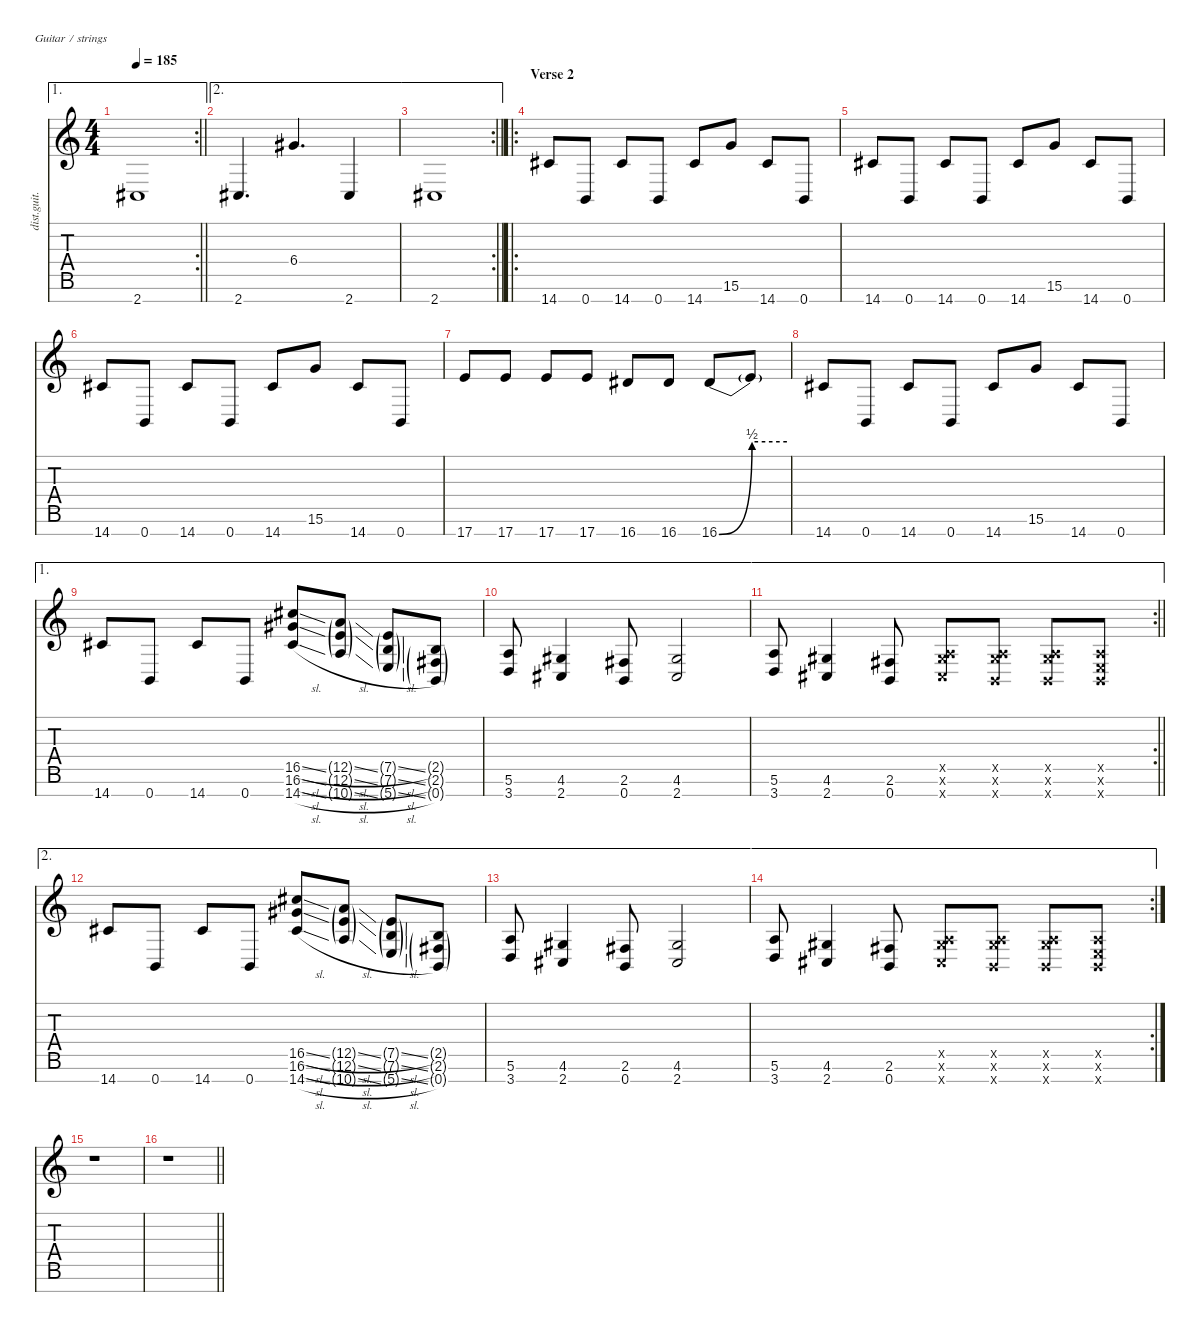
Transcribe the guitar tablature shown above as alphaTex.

\defaultSystemsLayout 4
\hideDynamics
\bracketExtendMode nobrackets
\track ("Guitar L - Petr" "dist.guit.") {instrument distortionguitar}
\staff {score tabs}
\tuning (E4 B3 G3 D3 A2 E2 B1)
\ae 1
\rc 2
\ts (4 4)
\tempo 185
\clef g2
\barLineRight lightlight
\ks c
2.7{acc #}.1{dy f beam Up} |
\ae 2
2.7{acc #}.4{d beam Up} 6.4{acc #}.4{d beam Up} 2.7{acc #}.4{beam Up} |
\ae 2
\rc 2
\barLineRight lightlight
2.7{acc #}.1{beam Up} |
\ro
\section ("" "Verse 2")
14.7{acc #}.8{beam Up} 0.7.8{beam Up} 14.7{acc #}.8{beam Up} 0.7.8{beam Up} 14.7{acc #}.8{beam Up} 15.6.8{beam Up} 14.7{acc #}.8{beam Up} 0.7.8{beam Up} |
14.7{acc #}.8{beam Up} 0.7.8{beam Up} 14.7{acc #}.8{beam Up} 0.7.8{beam Up} 14.7{acc #}.8{beam Up} 15.6.8{beam Up} 14.7{acc #}.8{beam Up} 0.7.8{beam Up} |
14.7{acc #}.8{beam Up} 0.7.8{beam Up} 14.7{acc #}.8{beam Up} 0.7.8{beam Up} 14.7{acc #}.8{beam Up} 15.6.8{beam Up} 14.7{acc #}.8{beam Up} 0.7.8{beam Up} |
17.7.8{beam Up} 17.7.8{beam Up} 17.7.8{beam Up} 17.7.8{beam Up} 16.7{acc #}.8{beam Up} 16.7{acc #}.8{beam Up} 16.7{be (bend 0 0 60 2) acc #}.8{beam Up} 16.7{be (hold 0 2 60 2) t}.8{beam Up} |
14.7{acc #}.8{beam Up} 0.7.8{beam Up} 14.7{acc #}.8{beam Up} 0.7.8{beam Up} 14.7{acc #}.8{beam Up} 15.6.8{beam Up} 14.7{acc #}.8{beam Up} 0.7.8{beam Up} |
\ae 1
14.7{acc #}.8{beam Up} 0.7.8{beam Up} 14.7{acc #}.8{beam Up} 0.7.8{beam Up} (16.5{sl acc #} 16.6{sl acc #} 14.7{sl acc #}).8{beam Up} (12.5{sl g} 12.6{sl g} 10.7{sl g}).8{beam Up} (7.5{sl g} 7.6{sl g} 5.7{sl g}).8{beam Up} (2.5{g} 2.6{g acc #} 0.7{g}).8{beam Up} |
\ae 1
(5.6 3.7).8{beam Up} (4.6{acc #} 2.7{acc #}).4{beam Up} (2.6{acc #} 0.7).8{beam Up} (4.6{acc #} 2.7{acc #}).2{beam Up} |
\ae 1
\rc 2
\barLineRight lightlight
(5.6 3.7).8{beam Up} (4.6{acc #} 2.7{acc #}).4{beam Up} (2.6{acc #} 0.7).8{beam Up} (0.5{x} 4.6{x acc #} 2.7{x acc #}).8{beam Up} (0.5{x} 4.6{x acc #} 0.7{x}).8{beam Up} (0.5{x} 4.6{x acc #} 0.7{x}).8{beam Up} (0.5{x} 0.6{x} 0.7{x}).8{beam Up} |
\ae 2
14.7{acc #}.8{beam Up} 0.7.8{beam Up} 14.7{acc #}.8{beam Up} 0.7.8{beam Up} (16.5{sl acc #} 16.6{sl acc #} 14.7{sl acc #}).8{beam Up} (12.5{sl g} 12.6{sl g} 10.7{sl g}).8{beam Up} (7.5{sl g} 7.6{sl g} 5.7{sl g}).8{beam Up} (2.5{g} 2.6{g acc #} 0.7{g}).8{beam Up} |
\ae 2
(5.6 3.7).8{beam Up} (4.6{acc #} 2.7{acc #}).4{beam Up} (2.6{acc #} 0.7).8{beam Up} (4.6{acc #} 2.7{acc #}).2{beam Up} |
\ae 2
\rc 2
(5.6 3.7).8{beam Up} (4.6{acc #} 2.7{acc #}).4{beam Up} (2.6{acc #} 0.7).8{beam Up} (0.5{x} 4.6{x acc #} 2.7{x acc #}).8{beam Up} (0.5{x} 4.6{x acc #} 0.7{x}).8{beam Up} (0.5{x} 4.6{x acc #} 0.7{x}).8{beam Up} (0.5{x} 0.6{x} 0.7{x}).8{beam Up} |
r.1{beam Down} |
\barLineRight lightlight
r.1{beam Down}
